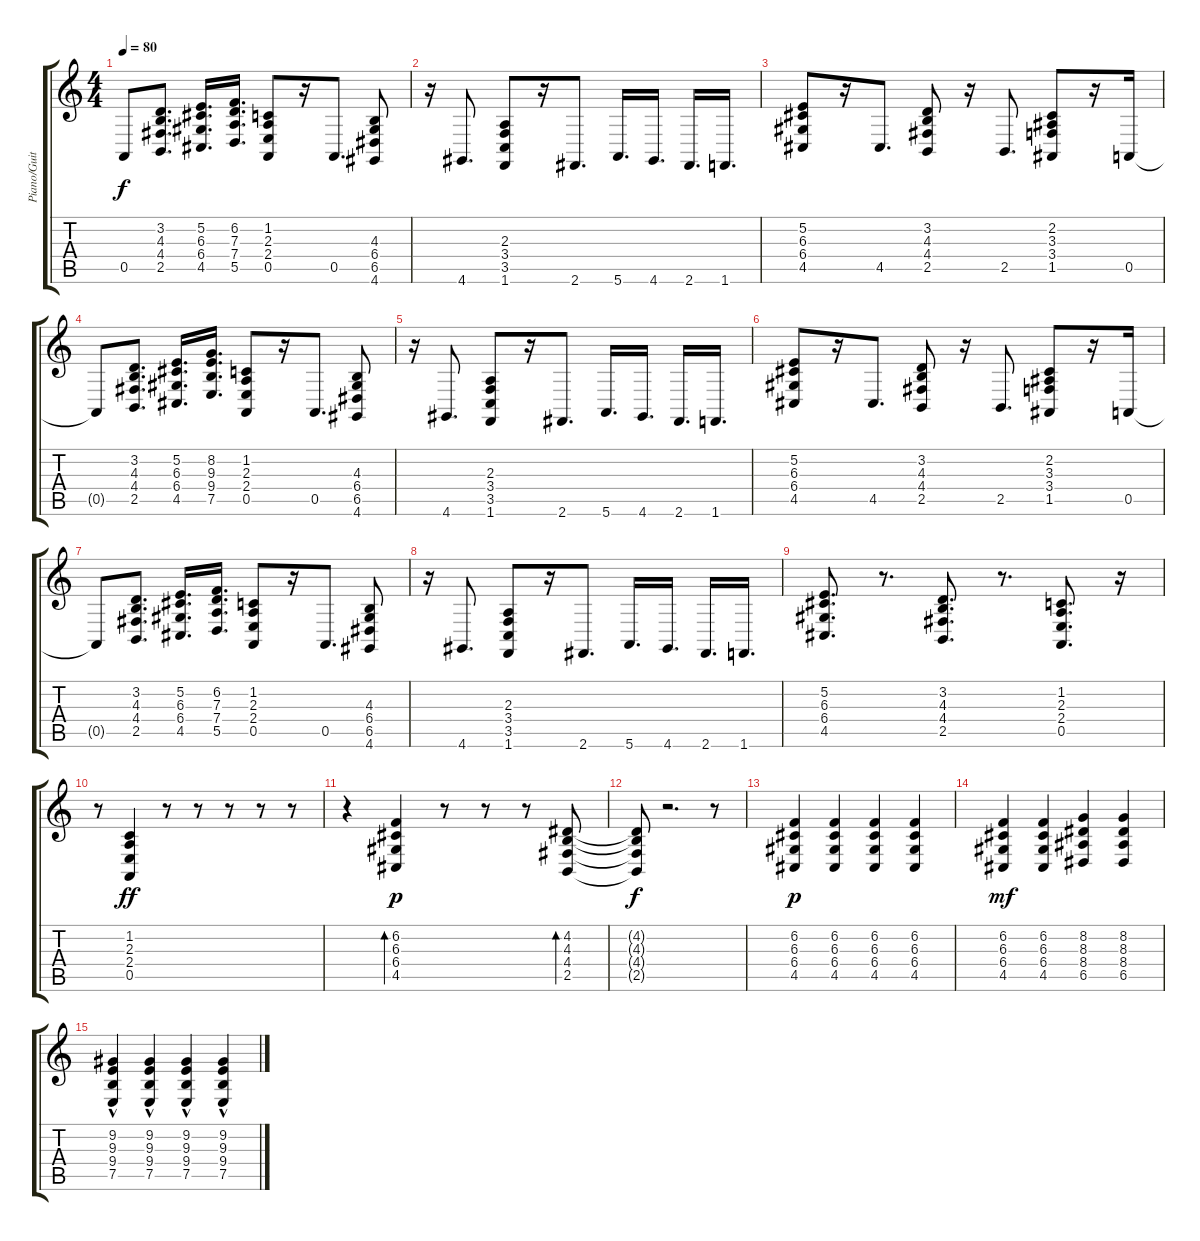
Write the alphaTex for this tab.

\track ("Piano/Guitar" "Piano/Guit") {instrument acousticgrandpiano}
\staff {score tabs}
\tuning (E4 B3 G3 D3 A2 E2) {hide}
\ts (4 4)
\tempo 80
\clef g2
\ks c
0.5{t}.8{dy f} (3.2 4.3 4.4 2.5).8{d} (5.2 6.3 6.4 4.5).16{d} (6.2 7.3 7.4 5.5).16{d} (1.2 2.3 2.4 0.5).8 r.16 0.5.8{d} (4.3 6.4 6.5 4.6).8 |
r.16 4.6.8{d} (2.3 3.4 3.5 1.6).8 r.16 2.6.8{d} 5.6.16{d} 4.6.16{d} 2.6.16{d} 1.6.16{d} |
(5.2 6.3 6.4 4.5).8 r.16 4.5.8{d} (3.2 4.3 4.4 2.5).8 r.16 2.5.8{d} (2.2 3.3 3.4 1.5).8 r.16 0.5.16 |
0.5{t}.8 (3.2 4.3 4.4 2.5).8{d} (5.2 6.3 6.4 4.5).16{d} (8.2 9.3 9.4 7.5).16{d} (1.2 2.3 2.4 0.5).8 r.16 0.5.8{d} (4.3 6.4 6.5 4.6).8 |
r.16 4.6.8{d} (2.3 3.4 3.5 1.6).8 r.16 2.6.8{d} 5.6.16{d} 4.6.16{d} 2.6.16{d} 1.6.16{d} |
(5.2 6.3 6.4 4.5).8 r.16 4.5.8{d} (3.2 4.3 4.4 2.5).8 r.16 2.5.8{d} (2.2 3.3 3.4 1.5).8 r.16 0.5.16 |
0.5{t}.8 (3.2 4.3 4.4 2.5).8{d} (5.2 6.3 6.4 4.5).16{d} (6.2 7.3 7.4 5.5).16{d} (1.2 2.3 2.4 0.5).8 r.16 0.5.8{d} (4.3 6.4 6.5 4.6).8 |
r.16 4.6.8{d} (2.3 3.4 3.5 1.6).8 r.16 2.6.8{d} 5.6.16{d} 4.6.16{d} 2.6.16{d} 1.6.16{d} |
(5.2 6.3 6.4 4.5).8{d} r.8{d} (3.2 4.3 4.4 2.5).8{d} r.8{d} (1.2 2.3 2.4 0.5).8{d} r.16 |
r.8 (1.2 2.3 2.4 0.5).4{dy ff} r.8 r.8 r.8 r.8 r.8 |
r.4 (6.2 6.3 6.4 4.5).4{bd 120 dy p} r.8 r.8 r.8 (4.2 4.3 4.4 2.5).8{bd 240} |
(4.2{t} 4.3{t} 4.4{t} 2.5{t}).8{dy f} r.2{d} r.8 |
(6.2 6.3 6.4 4.5).4{dy p} (6.2 6.3 6.4 4.5).4 (6.2 6.3 6.4 4.5).4 (6.2 6.3 6.4 4.5).4 |
(6.2 6.3 6.4 4.5).4{dy mf} (6.2 6.3 6.4 4.5).4 (8.2 8.3 8.4 6.5).4 (8.2 8.3 8.4 6.5).4 |
(9.2{hac} 9.3{hac} 9.4{hac} 7.5{hac}).4 (9.2{hac} 9.3{hac} 9.4{hac} 7.5{hac}).4 (9.2{hac} 9.3{hac} 9.4{hac} 7.5{hac}).4 (9.2{hac} 9.3{hac} 9.4{hac} 7.5{hac}).4
